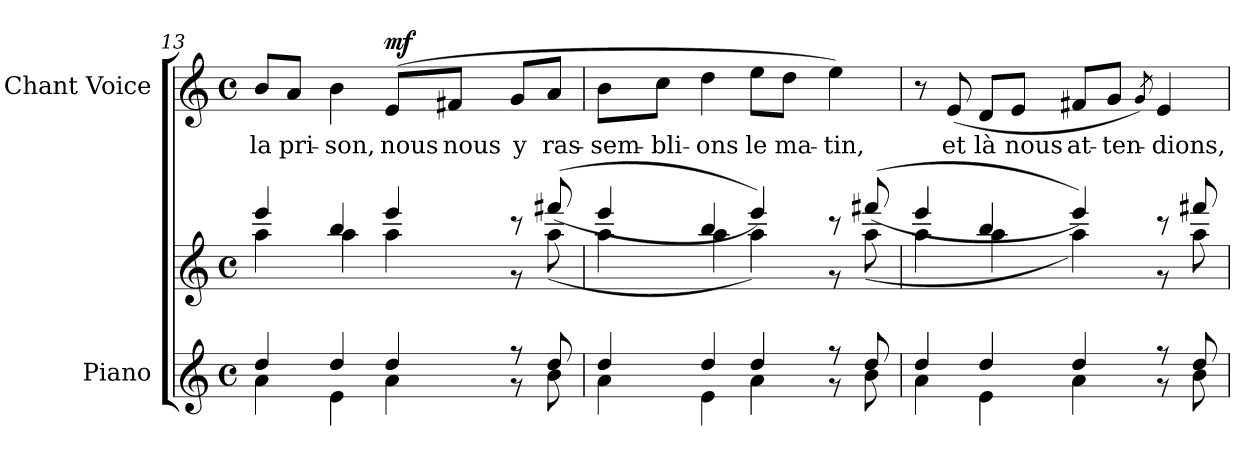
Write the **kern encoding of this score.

**kern	**kern	**kern	**text	**dynam
*part2	*part2	*part1	*part1	*part1
*staff3	*staff2	*staff1	*staff1	*staff1
*I"Piano	*	*I"Chant Voice	*	*
*I'Pno	*	*	*	*
*clefG2	*clefG2	*clefG2	*	*
*k[]	*k[]	*k[]	*	*
*M4/4	*M4/4	*M4/4	*	*
*met(c)	*met(c)	*met(c)	*	*
=13	=13	=13	=13	=13
*^	*^	*	*	*
4dd/	4a\	4eee/	4aa\	8b/L	la	.
.	.	.	.	8a/J	pri-	.
4dd/	4e\	4bb/	4aa\	4b\	-son,	.
!	!	!	!	!	!	!LO:DY:a
4dd/	4a\	4eee/	4aa\	(8e/L	nous	mf
.	.	.	.	8f#X/J	nous	.
8r	8r	8r	8r	8g/L	y	.
8dd/	8b\	((8fff#X/	(8aa\	8a/J	ras-	.
=14	=14	=14	=14	=14	=14	=14
4dd/	4a\	4eee/	4aa\	8b\L	-sem-	.
.	.	.	.	8cc\J	-bli-	.
4dd/	4e\	4bb/	4aa\	4dd\	-ons	.
4dd/	4a\	4eee/))	4aa\)	8ee\L	le	.
.	.	.	.	8dd\J	ma-	.
8r	8r	8r	8r	4ee\)	-tin,	.
8dd/	8b\	((8fff#X/	(8aa\	.	.	.
=15	=15	=15	=15	=15	=15	=15
4dd/	4a\	4eee/	4aa\	8r	.	.
.	.	.	.	(>8e/	et	.
4dd/	4e\	4bb/	4aa\	8d/L	là	.
.	.	.	.	8e/J	nous	.
4dd/	4a\	4eee/))	4aa\)	8f#X/L	at-	.
.	.	.	.	8g/J	-ten-	.
.	.	.	.	8qg/)	.	.
8r	8r	8r	8r	4e/	-dions,	.
8dd/	8b\	8fff#X/	8aa\	.	.	.
*v	*v	*	*	*	*	*
*	*v	*v	*	*	*
=	=	=	=	=
*-	*-	*-	*-	*-
